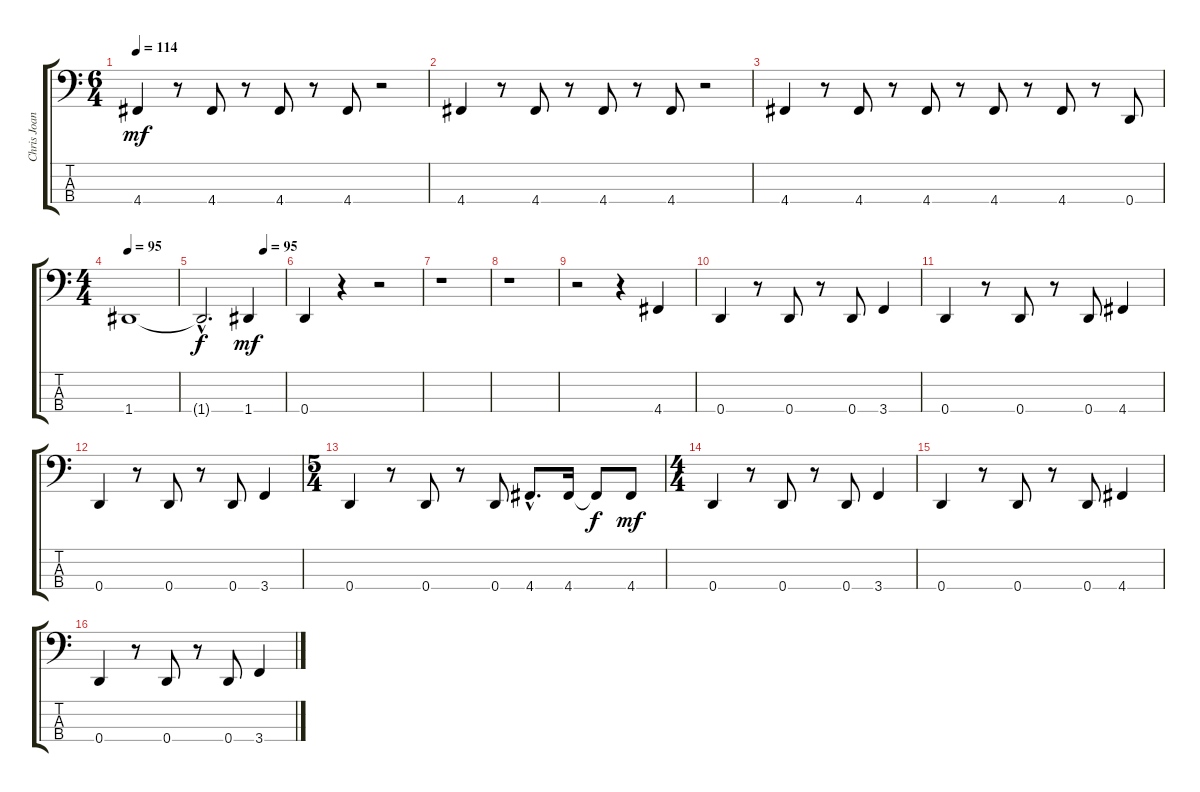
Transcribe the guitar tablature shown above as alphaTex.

\track ("Chris Joannou (Basse)" "Chris Joan") {instrument electricbasspick}
\staff {score tabs}
\tuning (G2 D2 A1 D1) {hide}
\ts (6 4)
\tempo 114
\clef f4
\ks c
4.4.4{dy mf instrument electricbasspick} r.8 4.4.8 r.8 4.4.8 r.8 4.4.8 r.2 |
4.4.4 r.8 4.4.8 r.8 4.4.8 r.8 4.4.8 r.2 |
4.4.4 r.8 4.4.8 r.8 4.4.8 r.8 4.4.8 r.8 4.4.8 r.8 0.4.8 |
\ts (4 4)
\tempo 95
1.4.1 |
\tempo (95 0.75)
1.4{hac t}.2{d dy f} 1.4.4{dy mf} |
0.4.4 r.4 r.2 |
r.1 |
r.1 |
r.2 r.4 4.4.4 |
0.4.4 r.8 0.4.8 r.8 0.4.8 3.4.4 |
0.4.4 r.8 0.4.8 r.8 0.4.8 4.4.4 |
0.4.4 r.8 0.4.8 r.8 0.4.8 3.4.4 |
\ts (5 4)
0.4.4 r.8 0.4.8 r.8 0.4.8 4.4{hac}.8{d} 4.4.16 4.4{t}.8{dy f} 4.4.8{dy mf} |
\ts (4 4)
0.4.4 r.8 0.4.8 r.8 0.4.8 3.4.4 |
0.4.4 r.8 0.4.8 r.8 0.4.8 4.4.4 |
0.4.4 r.8 0.4.8 r.8 0.4.8 3.4.4
